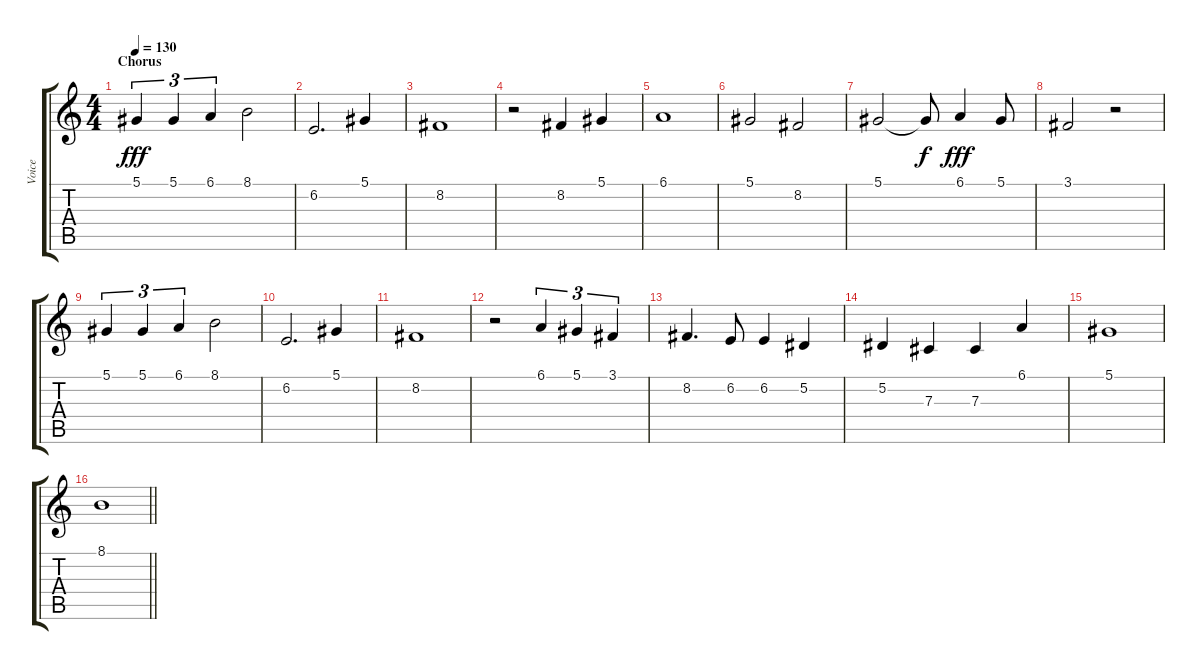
\track ("Voice" "Voice") {instrument lead6voice}
\staff {score tabs}
\tuning (Eb4 Bb3 Gb3 Db3 Ab2 Eb2) {hide}
\ts (4 4)
\section ("" "Chorus")
\tempo 130
\clef g2
\ks c
5.1.4{tu (3 2) dy fff} 5.1.4{tu (3 2)} 6.1.4{tu (3 2)} 8.1.2 |
6.2.2{d} 5.1.4 |
8.2.1 |
r.2 8.2.4 5.1.4 |
6.1.1 |
5.1.2 8.2.2 |
5.1.2 5.1{t}.8{dy f} 6.1.4{dy fff} 5.1.8 |
3.1.2 r.2 |
5.1.4{tu (3 2)} 5.1.4{tu (3 2)} 6.1.4{tu (3 2)} 8.1.2 |
6.2.2{d} 5.1.4 |
8.2.1 |
r.2 6.1.4{tu (3 2)} 5.1.4{tu (3 2)} 3.1.4{tu (3 2)} |
8.2.4{d} 6.2.8 6.2.4 5.2.4 |
5.2.4 7.3.4 7.3.4 6.1.4 |
5.1.1 |
\barLineRight lightlight
8.1.1
